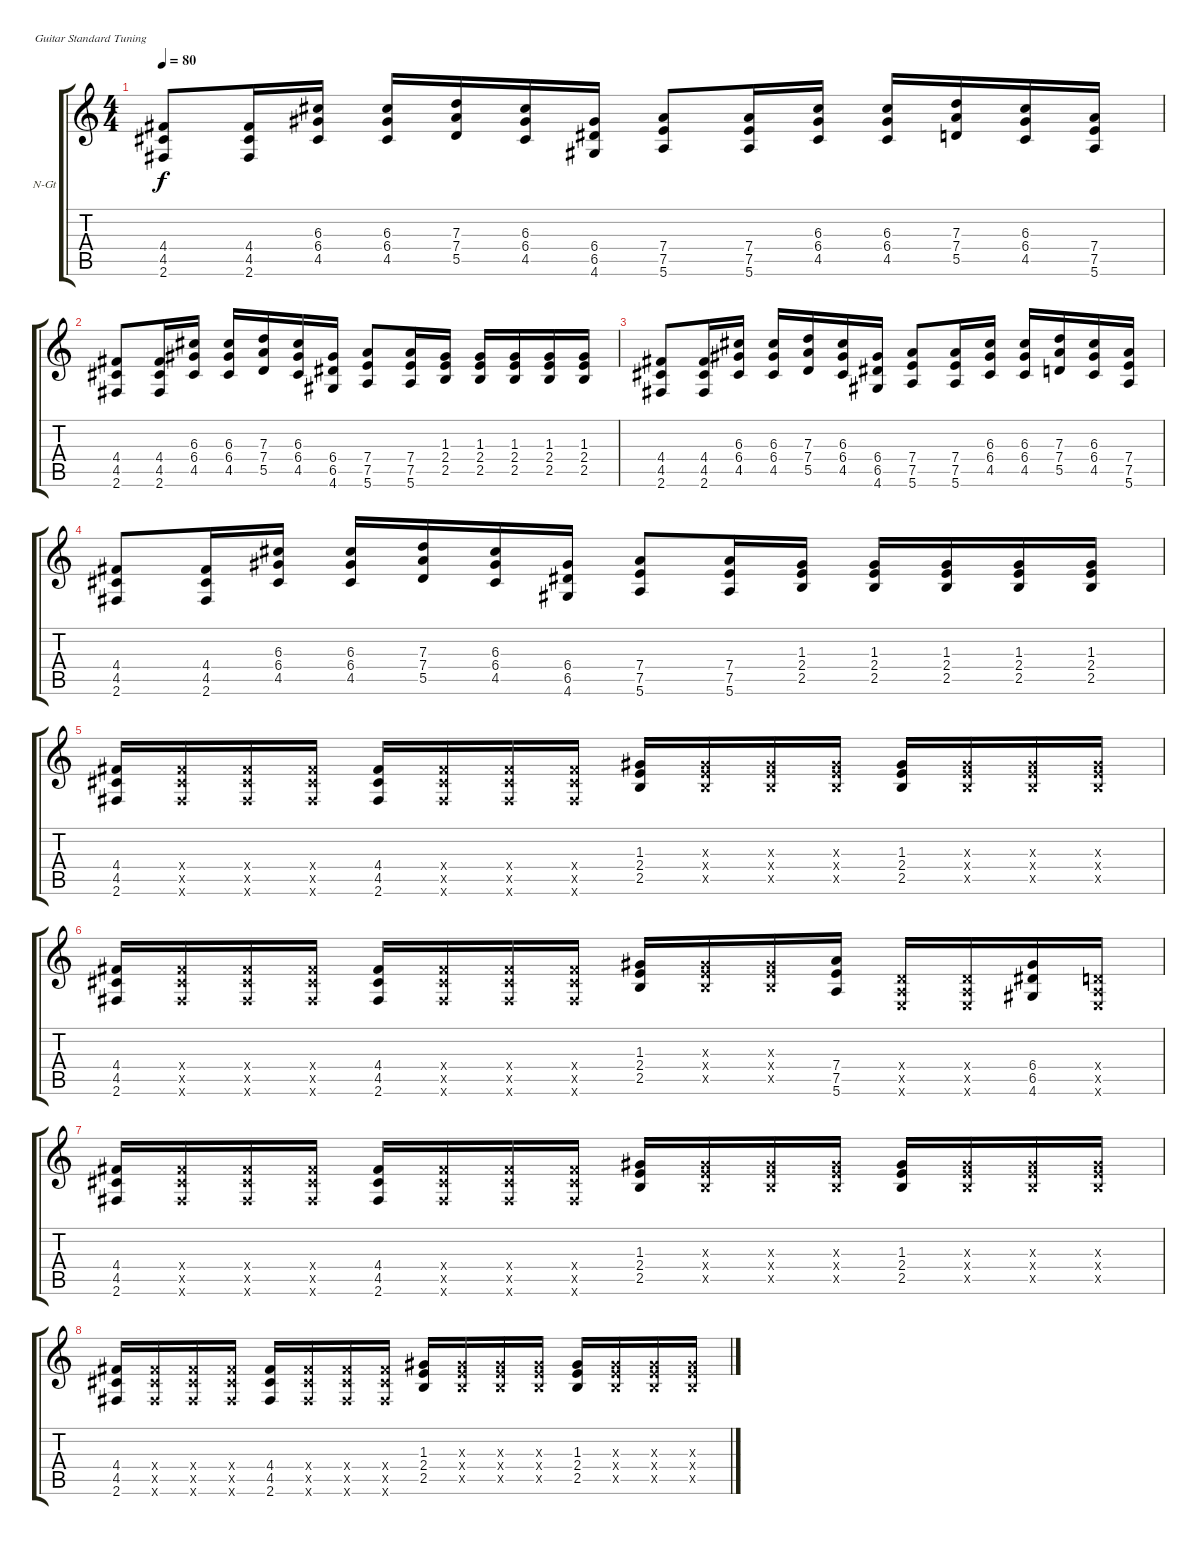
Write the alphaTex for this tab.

\defaultSystemsLayout 4
\bracketExtendMode groupsimilarinstruments
\firstSystemTrackNameOrientation horizontal
\otherSystemsTrackNameOrientation horizontal
\track ("Guitar" "N-Gt") {instrument acousticguitarnylon}
\staff {score tabs}
\tuning (E4 B3 G3 D3 A2 E2)
\ts (4 4)
\tempo 80
\clef g2
\ks c
(2.6 4.5 4.4).8{dy f} (2.6 4.5 4.4).16 (4.5 6.4 6.3).16 (4.5 6.4 6.3).16 (5.5 7.4 7.3).16 (4.5 6.4 6.3).16 (4.6 6.5 6.4).16 (5.6 7.5 7.4).8 (5.6 7.5 7.4).16 (4.5 6.4 6.3).16 (4.5 6.4 6.3).16 (5.5 7.4 7.3).16 (6.4 6.3 4.5).16 (5.6 7.5 7.4).16 |
(2.6 4.5 4.4).8 (2.6 4.5 4.4).16 (4.5 6.4 6.3).16 (4.5 6.4 6.3).16 (5.5 7.4 7.3).16 (4.5 6.4 6.3).16 (4.6 6.5 6.4).16 (5.6 7.5 7.4).8 (5.6 7.5 7.4).16 (2.5 1.3 2.4).16 (2.5 1.3 2.4).16 (2.5 1.3 2.4).16 (2.5 1.3 2.4).16 (2.5 1.3 2.4).16 |
(2.6 4.5 4.4).8 (2.6 4.5 4.4).16 (4.5 6.4 6.3).16 (4.5 6.4 6.3).16 (5.5 7.4 7.3).16 (4.5 6.4 6.3).16 (4.6 6.5 6.4).16 (5.6 7.5 7.4).8 (5.6 7.5 7.4).16 (4.5 6.4 6.3).16 (4.5 6.4 6.3).16 (5.5 7.4 7.3).16 (6.4 6.3 4.5).16 (5.6 7.5 7.4).16 |
(2.6 4.5 4.4).8 (2.6 4.5 4.4).16 (4.5 6.4 6.3).16 (4.5 6.4 6.3).16 (5.5 7.4 7.3).16 (4.5 6.4 6.3).16 (4.6 6.5 6.4).16 (5.6 7.5 7.4).8 (5.6 7.5 7.4).16 (2.5 1.3 2.4).16 (2.5 1.3 2.4).16 (2.5 1.3 2.4).16 (2.5 1.3 2.4).16 (2.5 1.3 2.4).16 |
(2.6 4.5 4.4).16 (2.6{x} 4.5{x} 4.4{x}).16 (2.6{x} 4.5{x} 4.4{x}).16 (2.6{x} 4.5{x} 4.4{x}).16 (2.6 4.5 4.4).16 (2.6{x} 4.5{x} 4.4{x}).16 (2.6{x} 4.5{x} 4.4{x}).16 (2.6{x} 4.5{x} 4.4{x}).16 (2.5 2.4 1.3).16 (2.5{x} 2.4{x} 1.3{x}).16 (2.5{x} 2.4{x} 1.3{x}).16 (2.5{x} 2.4{x} 1.3{x}).16 (2.5 2.4 1.3).16 (2.5{x} 2.4{x} 1.3{x}).16 (2.5{x} 2.4{x} 1.3{x}).16 (2.5{x} 2.4{x} 1.3{x}).16 |
(2.6 4.5 4.4).16 (2.6{x} 4.5{x} 4.4{x}).16 (2.6{x} 4.5{x} 4.4{x}).16 (2.6{x} 4.5{x} 4.4{x}).16 (2.6 4.5 4.4).16 (2.6{x} 4.5{x} 4.4{x}).16 (2.6{x} 4.5{x} 4.4{x}).16 (2.6{x} 4.5{x} 4.4{x}).16 (2.5 2.4 1.3).16 (2.5{x} 2.4{x} 1.3{x}).16 (2.5{x} 2.4{x} 1.3{x}).16 (5.6 7.5 7.4).16 (0.5{x} 0.4{x} 0.6{x}).16 (0.5{x} 0.4{x} 0.6{x}).16 (6.4 6.5 4.6).16 (0.4{x} 0.5{x} 0.6{x}).16 |
(2.6 4.5 4.4).16 (2.6{x} 4.5{x} 4.4{x}).16 (2.6{x} 4.5{x} 4.4{x}).16 (2.6{x} 4.5{x} 4.4{x}).16 (2.6 4.5 4.4).16 (2.6{x} 4.5{x} 4.4{x}).16 (2.6{x} 4.5{x} 4.4{x}).16 (2.6{x} 4.5{x} 4.4{x}).16 (2.5 2.4 1.3).16 (2.5{x} 2.4{x} 1.3{x}).16 (2.5{x} 2.4{x} 1.3{x}).16 (2.5{x} 2.4{x} 1.3{x}).16 (2.5 2.4 1.3).16 (2.5{x} 2.4{x} 1.3{x}).16 (2.5{x} 2.4{x} 1.3{x}).16 (2.5{x} 2.4{x} 1.3{x}).16 |
(2.6 4.5 4.4).16 (2.6{x} 4.5{x} 4.4{x}).16 (2.6{x} 4.5{x} 4.4{x}).16 (2.6{x} 4.5{x} 4.4{x}).16 (2.6 4.5 4.4).16 (2.6{x} 4.5{x} 4.4{x}).16 (2.6{x} 4.5{x} 4.4{x}).16 (2.6{x} 4.5{x} 4.4{x}).16 (2.5 2.4 1.3).16 (2.5{x} 2.4{x} 1.3{x}).16 (2.5{x} 2.4{x} 1.3{x}).16 (2.5{x} 2.4{x} 1.3{x}).16 (2.5 2.4 1.3).16 (2.5{x} 2.4{x} 1.3{x}).16 (2.5{x} 2.4{x} 1.3{x}).16 (2.5{x} 2.4{x} 1.3{x}).16
